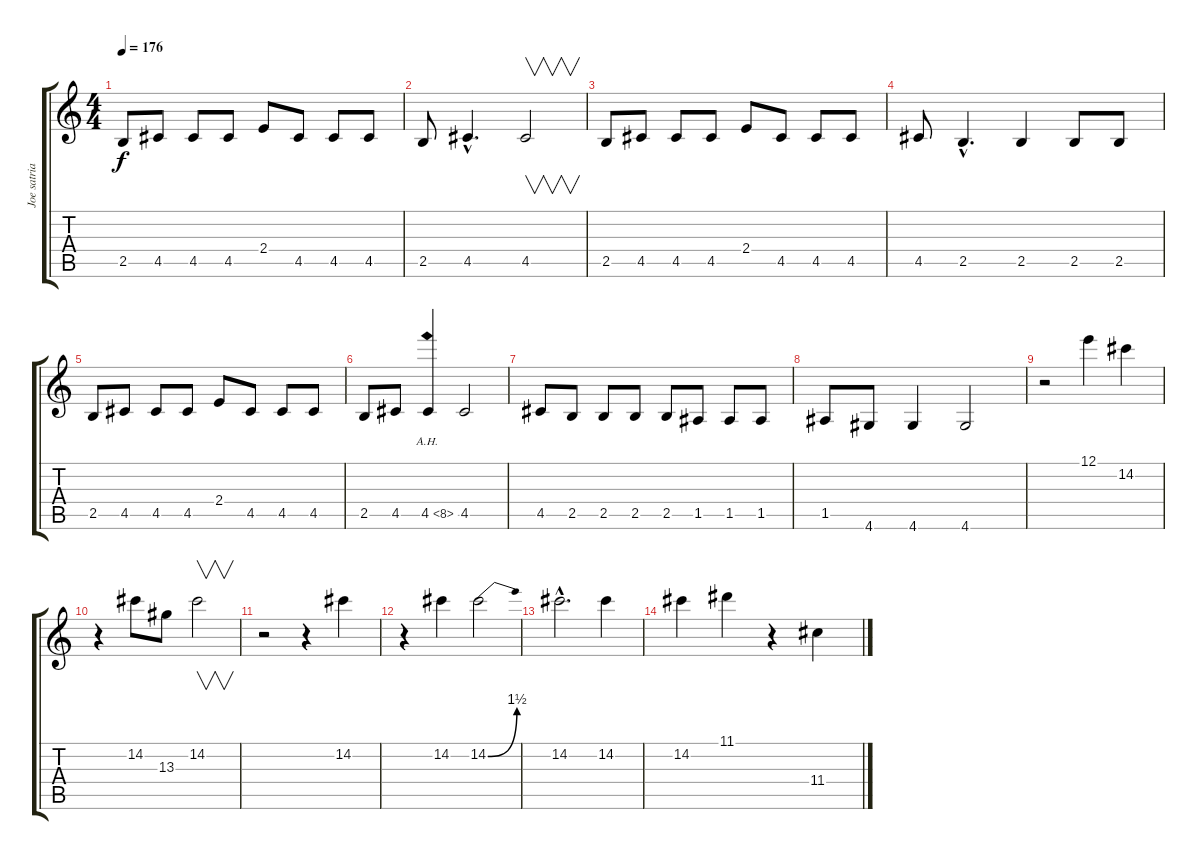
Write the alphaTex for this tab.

\track ("Joe satriani" "Joe satria") {instrument overdrivenguitar}
\staff {score tabs}
\tuning (E4 B3 G3 D3 A2 E2) {hide}
\ts (4 4)
\tempo 176
\clef g2
\ks c
2.5.8{dy f instrument overdrivenguitar} 4.5.8 4.5.8 4.5.8 2.4.8 4.5.8 4.5.8 4.5.8 |
2.5.8 4.5{hac}.4{d} 4.5.2{v} |
2.5.8 4.5.8 4.5.8 4.5.8 2.4.8 4.5.8 4.5.8 4.5.8 |
4.5.8 2.5{hac}.4{d} 2.5.4 2.5.8 2.5.8 |
2.5.8 4.5.8 4.5.8 4.5.8 2.4.8 4.5.8 4.5.8 4.5.8 |
2.5.8 4.5.8 4.5{ah 4}.4 4.5.2 |
4.5.8 2.5.8 2.5.8 2.5.8 2.5.8 1.5.8 1.5.8 1.5.8 |
1.5.8 4.6.8 4.6.4 4.6.2 |
r.2 12.1.4 14.2.4 |
r.4 14.2.8 13.3.8 14.2.2{v} |
r.2 r.4 14.2.4 |
r.4 14.2.4 14.2{be (bend 0 0 60 6)}.2 |
14.2{hac}.2{d} 14.2.4 |
14.2.4 11.1.4 r.4 11.4.4
